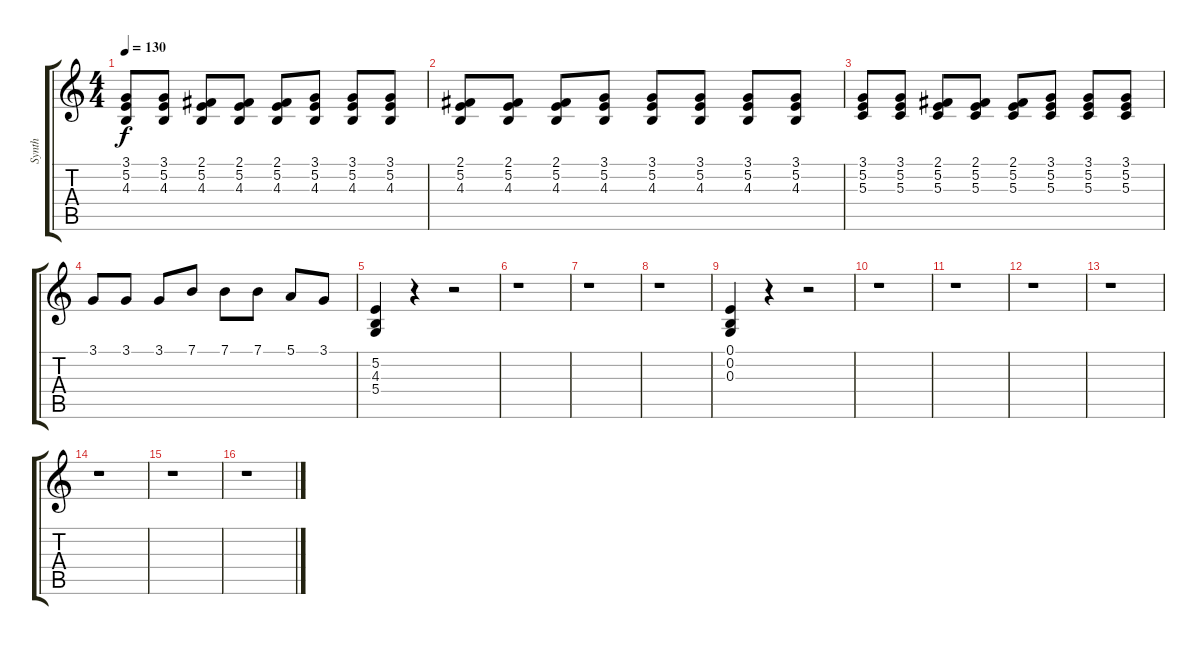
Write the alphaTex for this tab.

\track ("Synth" "Synth") {instrument stringensemble1}
\staff {score tabs}
\tuning (E4 B3 G3 D3 A2 E2) {hide}
\ts (4 4)
\tempo 130
\clef g2
\ks c
(3.1 5.2 4.3).8{dy f} (3.1 5.2 4.3).8 (2.1 5.2 4.3).8 (2.1 5.2 4.3).8 (2.1 5.2 4.3).8 (3.1 5.2 4.3).8 (3.1 5.2 4.3).8 (3.1 5.2 4.3).8 |
(2.1 5.2 4.3).8 (2.1 5.2 4.3).8 (2.1 5.2 4.3).8 (3.1 5.2 4.3).8 (3.1 5.2 4.3).8 (3.1 5.2 4.3).8 (3.1 5.2 4.3).8 (3.1 5.2 4.3).8 |
(3.1 5.2 5.3).8 (3.1 5.2 5.3).8 (2.1 5.2 5.3).8 (2.1 5.2 5.3).8 (2.1 5.2 5.3).8 (3.1 5.2 5.3).8 (3.1 5.2 5.3).8 (3.1 5.2 5.3).8 |
3.1.8 3.1.8 3.1.8 7.1.8 7.1.8 7.1.8 5.1.8 3.1.8 |
(5.2 4.3 5.4).4 r.4 r.2 |
r.1 |
r.1 |
r.1 |
(0.1 0.2 0.3).4 r.4 r.2 |
r.1 |
r.1 |
r.1 |
r.1 |
r.1 |
r.1 |
r.1
